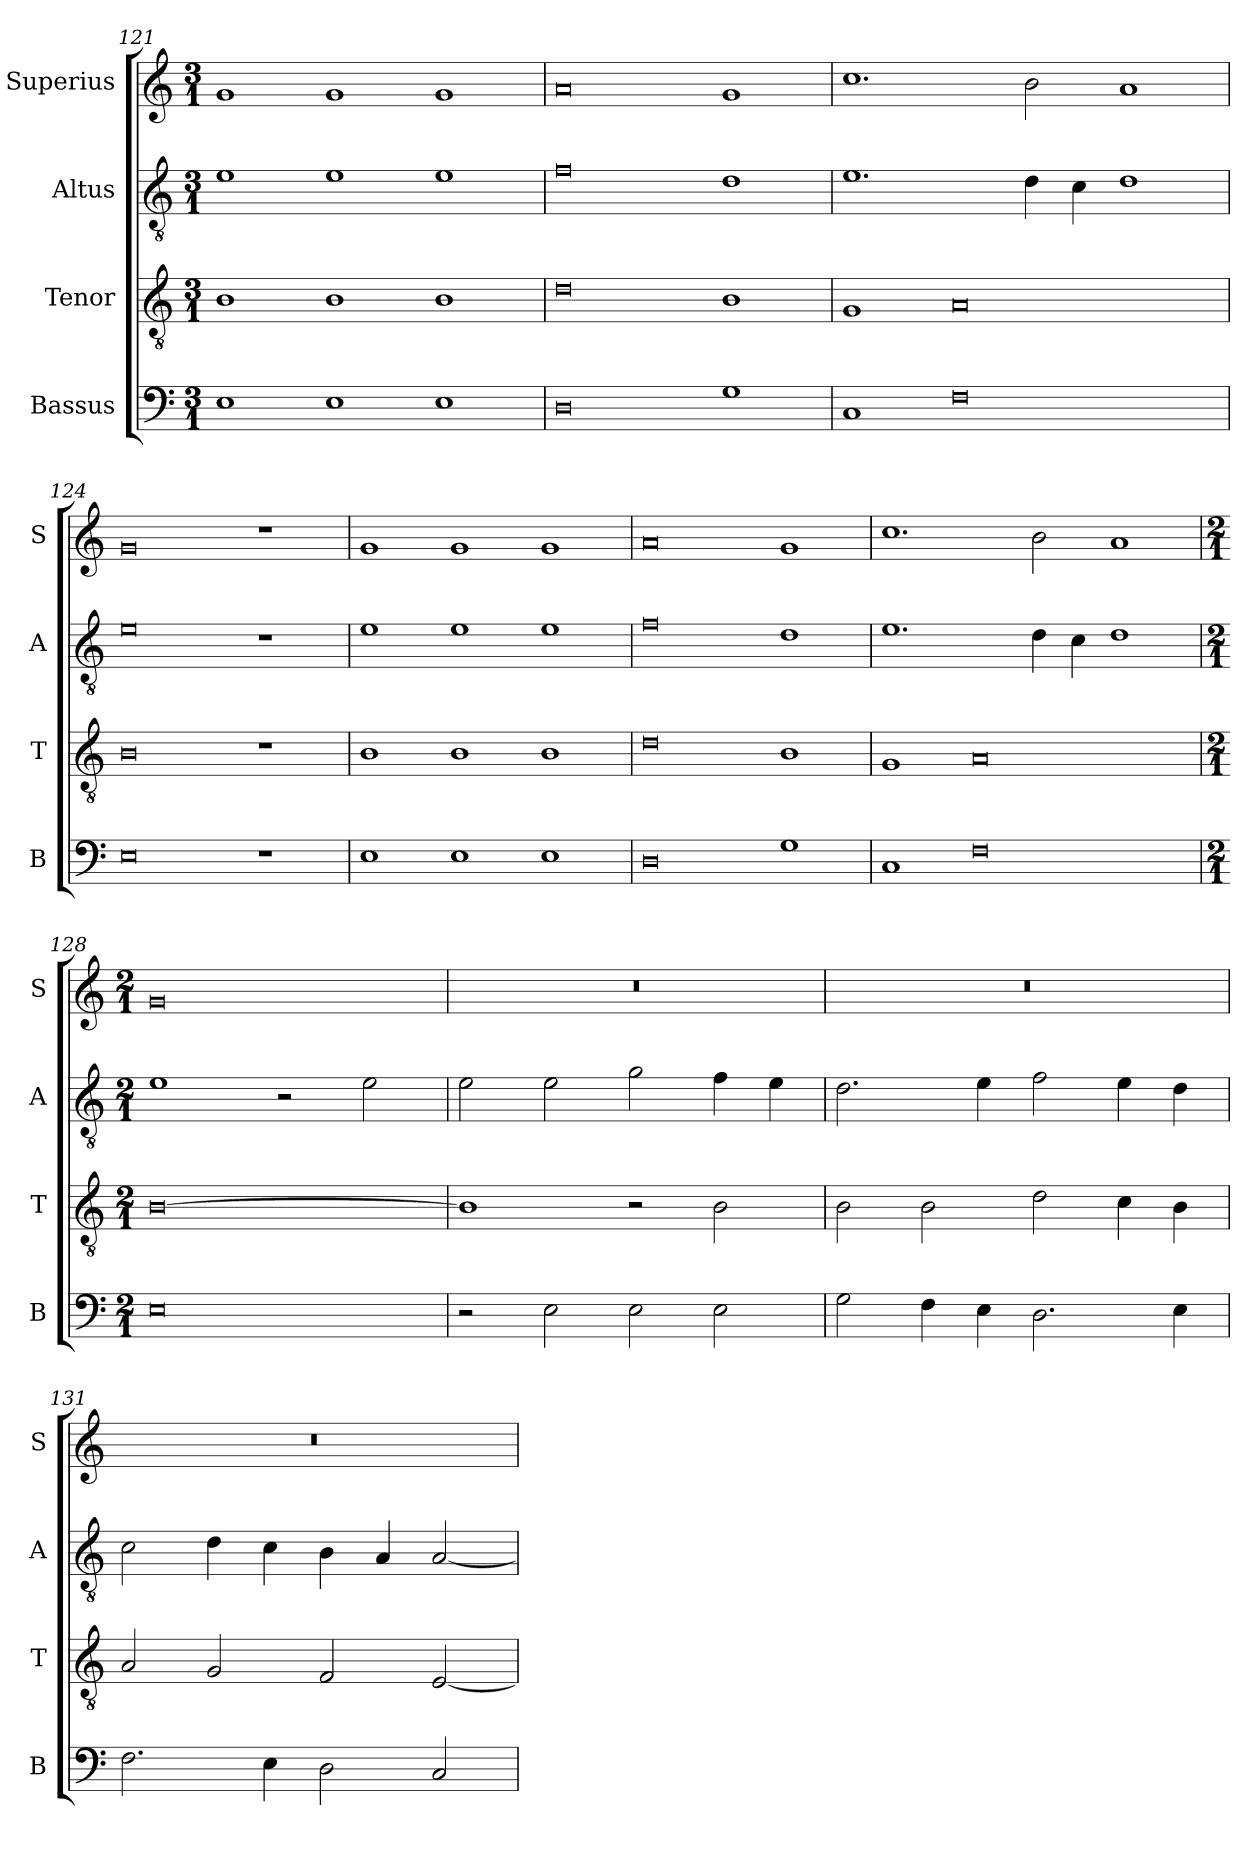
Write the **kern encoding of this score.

**kern	**kern	**kern	**kern
*part4	*part3	*part2	*part1
*staff4	*staff3	*staff2	*staff1
*I"Bassus	*I"Tenor	*I"Altus	*I"Superius
*I'B	*I'T	*I'A	*I'S
*clefF4	*clefGv2	*clefGv2	*clefG2
*k[]	*k[]	*k[]	*k[]
*C:	*C:	*C:	*C:
*M3/1	*M3/1	*M3/1	*M3/1
=121	=121	=121	=121
1E	1B	1e	1g
1E	1B	1e	1g
1E	1B	1e	1g
=122	=122	=122	=122
0D	0d	0f	0a
1G	1B	1d	1g
=123	=123	=123	=123
1C	1G	1.e	1.cc
0F	0A	.	.
.	.	4d	2b
.	.	4c	.
.	.	1d	1a
=124	=124	=124	=124
0E	0B	0e	0g
1r	1r	1r	1r
=125	=125	=125	=125
1E	1B	1e	1g
1E	1B	1e	1g
1E	1B	1e	1g
=126	=126	=126	=126
0D	0d	0f	0a
1G	1B	1d	1g
=127	=127	=127	=127
1C	1G	1.e	1.cc
0F	0A	.	.
.	.	4d	2b
.	.	4c	.
.	.	1d	1a
=128	=128	=128	=128
*M2/1	*M2/1	*M2/1	*M2/1
0E	[0B	1e	0g
.	.	2r	.
.	.	2e	.
=129	=129	=129	=129
2r	1B]	2e	0r
2E	.	2e	.
2E	2r	2g	.
2E	2B	4f	.
.	.	4e	.
=130	=130	=130	=130
2G	2B	2.d	0r
4F	2B	.	.
4E	.	4e	.
2.D	2d	2f	.
.	4c	4e	.
4E	4B	4d	.
=131	=131	=131	=131
2.F	2A	2c	0r
.	2G	4d	.
4E	.	4c	.
2D	2F	4B	.
.	.	4A	.
2C	[2E	[2A	.
=	=	=	=
*-	*-	*-	*-
